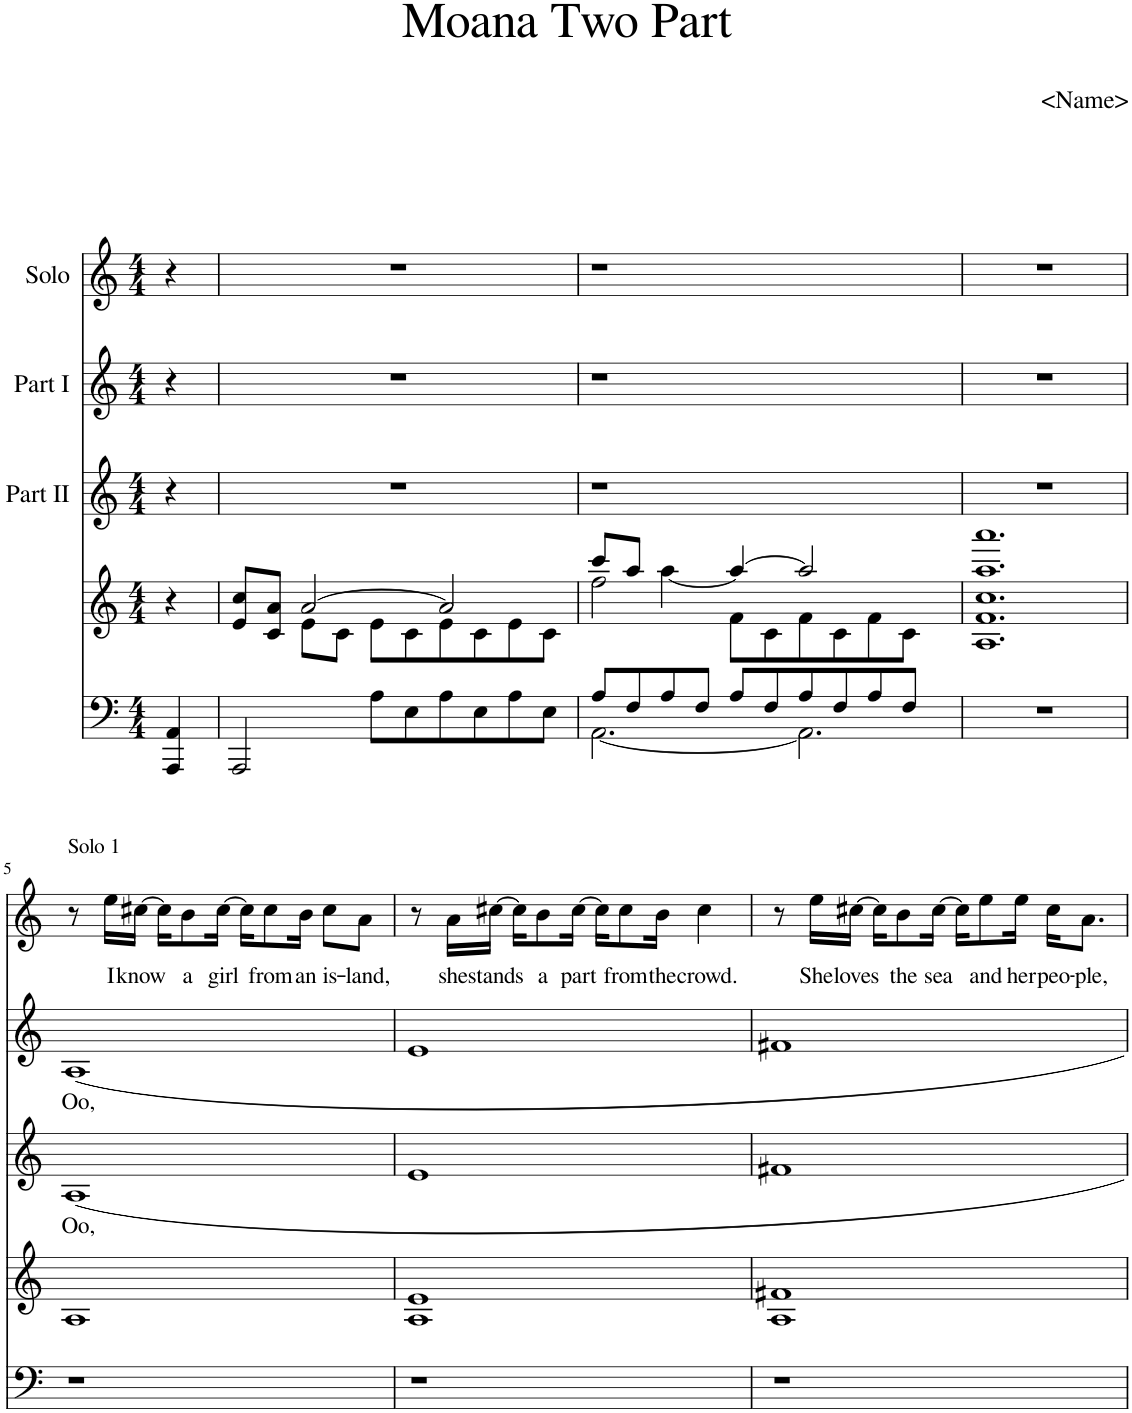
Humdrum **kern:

**kern	**kern	**kern	**text	**kern	**text	**kern	**text
*part5	*part4	*part3	*part3	*part2	*part2	*part1	*part1
*staff5	*staff4	*staff3	*staff3	*staff2	*staff2	*staff1	*staff1
*I"Piano	*I"Piano	*I"Part II	*	*I"Part I	*	*I"Solo	*
*I'Pno	*I'Pno	*	*	*	*	*	*
*clefF4	*clefG2	*clefG2	*	*clefG2	*	*clefG2	*
*k[]	*k[]	*k[]	*	*k[]	*	*k[]	*
*M4/4	*M4/4	*M4/4	*	*M4/4	*	*M4/4	*
=1	=1	=1	=1	=1	=1	=1	=1
4AAA/ 4AA/	4r	4r	.	4r	.	4r	.
=2	=2	=2	=2	=2	=2	=2	=2
*	*^	*	*	*	*	*	*
2AAA/	8e/ 8cc/L	4ryy	1r	.	1r	.	1r	.
.	8c/ 8a/J	.	.	.	.	.	.	.
.	[2a/	8e\L	.	.	.	.	.	.
.	.	8c\J	.	.	.	.	.	.
8A\L	.	8e\L	.	.	.	.	.	.
8E\	.	8c\	.	.	.	.	.	.
8A\	4a/_	8e\	.	.	.	.	.	.
8E\	.	8c\	.	.	.	.	.	.
8A\	4ryy	8e\	4ryy	.	4ryy	.	4ryy	.
8E\J	.	8c\J	.	.	.	.	.	.
=3	=3	=3	=3	=3	=3	=3	=3	=3
*^	*	*	*	*	*	*	*	*
8A/L	[2.AA\	8ccc/L	2ff\	1r	.	1r	.	1r	.
8F/	.	4a/]	.	.	.	.	.	.	.
8A/	.	.	.	.	.	.	.	.	.
8F/J	.	8aa/J	.	.	.	.	.	.	.
8A/L	.	[4aa\	8f\L	.	.	.	.	.	.
8F/	.	.	8c\	.	.	.	.	.	.
8A/	4AA\_	4aa/_	8f\	.	.	.	.	.	.
8F/	.	.	8c\	.	.	.	.	.	.
8A/	2ryy	4aa/_	8f\	2ryy	.	2ryy	.	2ryy	.
8F/J	.	.	8c\J	.	.	.	.	.	.
4ryy	.	4ryy	4ryy	.	.	.	.	.	.
*v	*v	*	*	*	*	*	*	*	*
*	*v	*v	*	*	*	*	*	*
=4	=4	=4	=4	=4	=4	=4	=4
1r	[1A [1f [1cc [1aa [1aaa	1r	.	1r	.	1r	.
2AA\]	4aa/]	2ryy	.	2ryy	.	2ryy	.
.	4ryy	.	.	.	.	.	.
!!LO:LB:g=z
=5	=5	=5	=5	=5	=5	=5	=5
!	!	!	!	!	!	!LO:TX:a:t=Solo 1	!
!	!	!	!LO:LY:b	!	!LO:LY:b	!	!
1r	1A	1A	Oo,	1A	Oo,	8r	.
!	!	!	!	!	!	!	!LO:LY:b
.	.	.	.	.	.	16ee\LL	I
!	!	!	!	!	!	!	!LO:LY:b
.	.	.	.	.	.	[16cc#X\JJ	know
.	.	.	.	.	.	16cc#\KL]	.
!	!	!	!	!	!	!	!LO:LY:b
.	.	.	.	.	.	8b\	a
!	!	!	!	!	!	!	!LO:LY:b
.	.	.	.	.	.	[16cc#\Jk	girl
.	.	.	.	.	.	16cc#\KL]	.
!	!	!	!	!	!	!	!LO:LY:b
.	.	.	.	.	.	8cc#\	from
!	!	!	!	!	!	!	!LO:LY:b
.	.	.	.	.	.	16b\Jk	an
!	!	!	!	!	!	!	!LO:LY:b
.	.	.	.	.	.	8cc#\L	is-
!	!	!	!	!	!	!	!LO:LY:b
.	.	.	.	.	.	8a\J	-land,
2ryy	2A] 2f] 2cc] 2aa] 2aaa]	2ryy	.	2ryy	.	2ryy	.
=6	=6	=6	=6	=6	=6	=6	=6
1r	1A 1e	1e	.	1e	.	8r	.
!	!	!	!	!	!	!	!LO:LY:b
.	.	.	.	.	.	16a\LL	she
!	!	!	!	!	!	!	!LO:LY:b
.	.	.	.	.	.	[16cc#X\JJ	stands
.	.	.	.	.	.	16cc#\KL]	.
!	!	!	!	!	!	!	!LO:LY:b
.	.	.	.	.	.	8b\	a
!	!	!	!	!	!	!	!LO:LY:b
.	.	.	.	.	.	[16cc#\Jk	part
.	.	.	.	.	.	16cc#\KL]	.
!	!	!	!	!	!	!	!LO:LY:b
.	.	.	.	.	.	8cc#\	from
!	!	!	!	!	!	!	!LO:LY:b
.	.	.	.	.	.	16b\Jk	the
!	!	!	!	!	!	!	!LO:LY:b
.	.	.	.	.	.	4cc#\	crowd.
=7	=7	=7	=7	=7	=7	=7	=7
1r	1A 1f#X	1f#X	.	1f#X	.	8r	.
!	!	!	!	!	!	!	!LO:LY:b
.	.	.	.	.	.	16ee\LL	She
!	!	!	!	!	!	!	!LO:LY:b
.	.	.	.	.	.	[16cc#X\JJ	loves
.	.	.	.	.	.	16cc#\KL]	.
!	!	!	!	!	!	!	!LO:LY:b
.	.	.	.	.	.	8b\	the
!	!	!	!	!	!	!	!LO:LY:b
.	.	.	.	.	.	[16cc#\Jk	sea
.	.	.	.	.	.	16cc#\KL]	.
!	!	!	!	!	!	!	!LO:LY:b
.	.	.	.	.	.	8ee\	and
!	!	!	!	!	!	!	!LO:LY:b
.	.	.	.	.	.	16ee\Jk	her
!	!	!	!	!	!	!	!LO:LY:b
.	.	.	.	.	.	16cc#\KL	peo-
!	!	!	!	!	!	!	!LO:LY:b
.	.	.	.	.	.	8.a\J	-ple,
=	=	=	=	=	=	=	=
*-	*-	*-	*-	*-	*-	*-	*-
